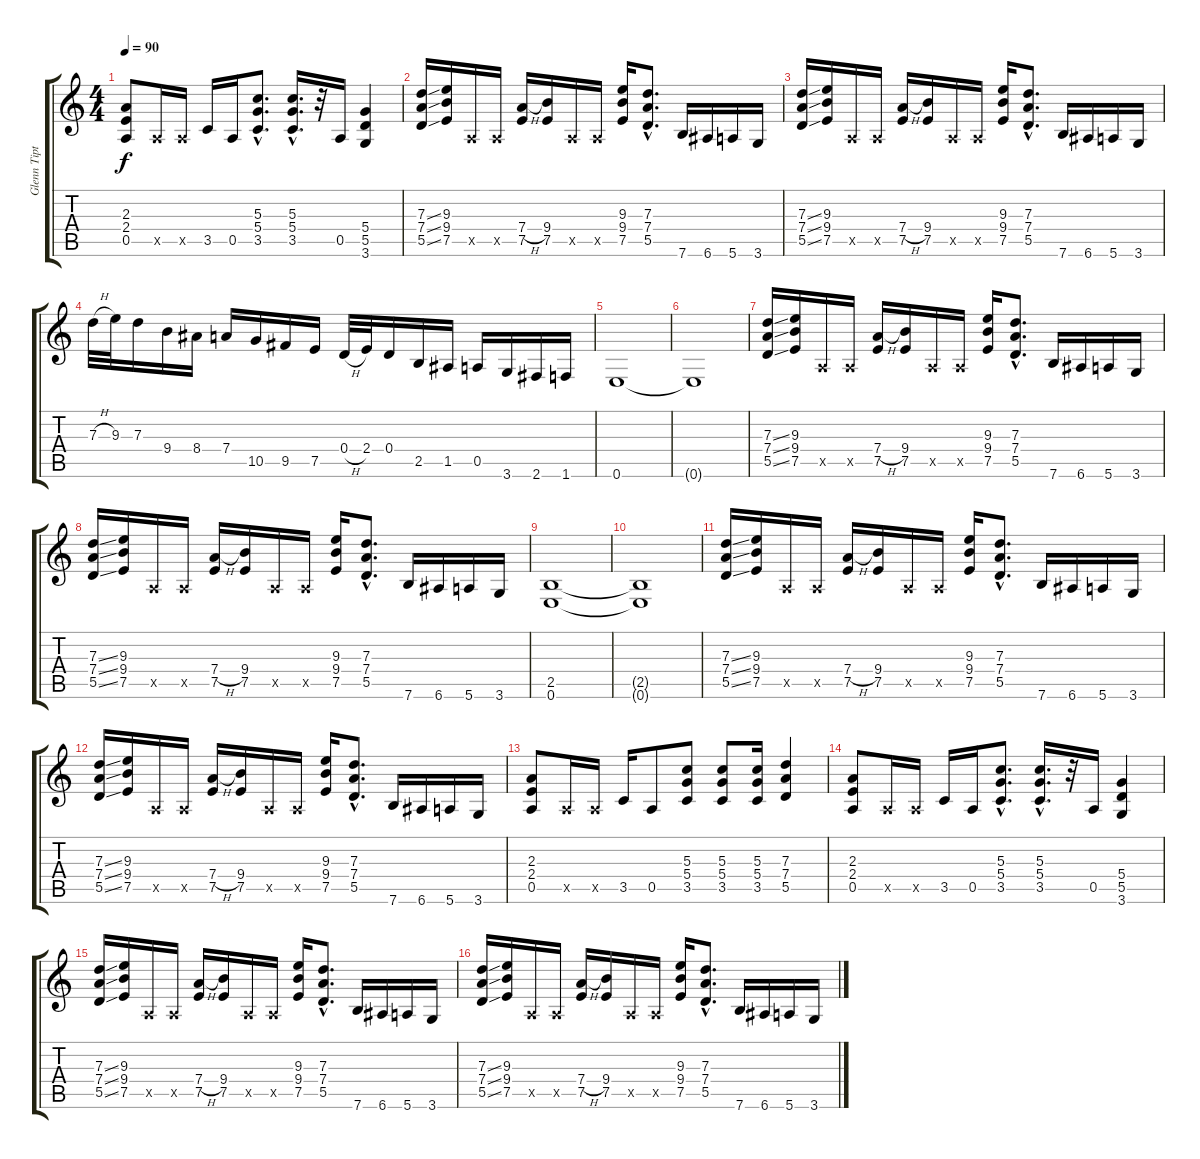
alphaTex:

\track ("Glenn Tipton" "Glenn Tipt") {instrument overdrivenguitar}
\staff {score tabs}
\tuning (E4 B3 G3 D3 A2 E2) {hide}
\ts (4 4)
\tempo 90
\clef g2
\ks c
(2.3 2.4 0.5).8{dy f} 0.5{x}.16 0.5{x}.16 3.5.16 0.5.16 (5.3{hac} 5.4{hac} 3.5{hac}).8{d} (5.3{hac} 5.4{hac} 3.5{hac}).16{d} r.32 0.5.16 (5.4 5.5 3.6).4 |
(7.3{ss} 7.4{ss} 5.5{ss}).16 (9.3 9.4 7.5).16 0.5{x}.16 0.5{x}.16 (7.4{h} 7.5).16 (9.4 7.5).16 0.5{x}.16 0.5{x}.16 (9.3 9.4 7.5).16 (7.3{hac} 7.4{hac} 5.5{hac}).8{d} 7.6.16 6.6.16 5.6.16 3.6.16 |
(7.3{ss} 7.4{ss} 5.5{ss}).16 (9.3 9.4 7.5).16 0.5{x}.16 0.5{x}.16 (7.4{h} 7.5).16 (9.4 7.5).16 0.5{x}.16 0.5{x}.16 (9.3 9.4 7.5).16 (7.3{hac} 7.4{hac} 5.5{hac}).8{d} 7.6.16 6.6.16 5.6.16 3.6.16 |
7.3{h}.32 9.3.32 7.3.16 9.4.16 8.4.16 7.4.16 10.5.16 9.5.16 7.5.16 0.4{h}.32 2.4.32 0.4.16 2.5.16 1.5.16 0.5.16 3.6.16 2.6.16 1.6.16 |
0.6.1 |
0.6{t}.1 |
(7.3{ss} 7.4{ss} 5.5{ss}).16 (9.3 9.4 7.5).16 0.5{x}.16 0.5{x}.16 (7.4{h} 7.5).16 (9.4 7.5).16 0.5{x}.16 0.5{x}.16 (9.3 9.4 7.5).16 (7.3{hac} 7.4{hac} 5.5{hac}).8{d} 7.6.16 6.6.16 5.6.16 3.6.16 |
(7.3{ss} 7.4{ss} 5.5{ss}).16 (9.3 9.4 7.5).16 0.5{x}.16 0.5{x}.16 (7.4{h} 7.5).16 (9.4 7.5).16 0.5{x}.16 0.5{x}.16 (9.3 9.4 7.5).16 (7.3{hac} 7.4{hac} 5.5{hac}).8{d} 7.6.16 6.6.16 5.6.16 3.6.16 |
(2.5 0.6).1 |
(2.5{t} 0.6{t}).1 |
(7.3{ss} 7.4{ss} 5.5{ss}).16 (9.3 9.4 7.5).16 0.5{x}.16 0.5{x}.16 (7.4{h} 7.5).16 (9.4 7.5).16 0.5{x}.16 0.5{x}.16 (9.3 9.4 7.5).16 (7.3{hac} 7.4{hac} 5.5{hac}).8{d} 7.6.16 6.6.16 5.6.16 3.6.16 |
(7.3{ss} 7.4{ss} 5.5{ss}).16 (9.3 9.4 7.5).16 0.5{x}.16 0.5{x}.16 (7.4{h} 7.5).16 (9.4 7.5).16 0.5{x}.16 0.5{x}.16 (9.3 9.4 7.5).16 (7.3{hac} 7.4{hac} 5.5{hac}).8{d} 7.6.16 6.6.16 5.6.16 3.6.16 |
(2.3 2.4 0.5).8 0.5{x}.16 0.5{x}.16 3.5.16 0.5.8 (5.3 5.4 3.5).8 (5.3 5.4 3.5).8 (5.3 5.4 3.5).16 (7.3 7.4 5.5).4 |
(2.3 2.4 0.5).8 0.5{x}.16 0.5{x}.16 3.5.16 0.5.16 (5.3{hac} 5.4{hac} 3.5{hac}).8{d} (5.3{hac} 5.4{hac} 3.5{hac}).16{d} r.32 0.5.16 (5.4 5.5 3.6).4 |
(7.3{ss} 7.4{ss} 5.5{ss}).16 (9.3 9.4 7.5).16 0.5{x}.16 0.5{x}.16 (7.4{h} 7.5).16 (9.4 7.5).16 0.5{x}.16 0.5{x}.16 (9.3 9.4 7.5).16 (7.3{hac} 7.4{hac} 5.5{hac}).8{d} 7.6.16 6.6.16 5.6.16 3.6.16 |
(7.3{ss} 7.4{ss} 5.5{ss}).16 (9.3 9.4 7.5).16 0.5{x}.16 0.5{x}.16 (7.4{h} 7.5).16 (9.4 7.5).16 0.5{x}.16 0.5{x}.16 (9.3 9.4 7.5).16 (7.3{hac} 7.4{hac} 5.5{hac}).8{d} 7.6.16 6.6.16 5.6.16 3.6.16
